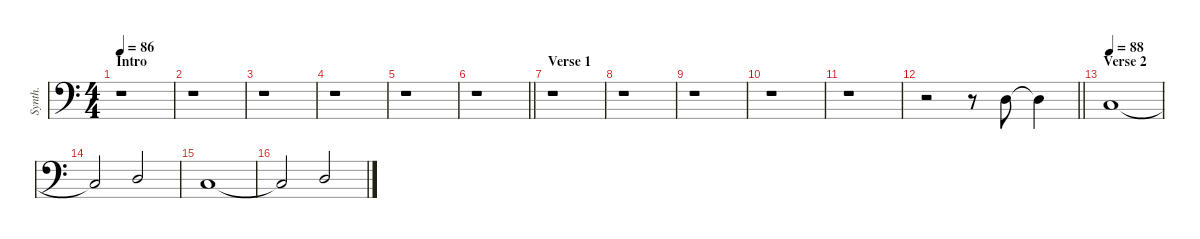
\defaultSystemsLayout 4
\hideDynamics
\bracketExtendMode groupsimilarinstruments
\otherSystemsTrackNameOrientation horizontal
\track ("String Synthesizer" "Synth.") {instrument stringensemble2}
\staff {score}
\tuning (E5 A4 D4 G3)
\ts (4 4)
\section ("" "Intro")
\tempo 86
\clef f4
\ks c
r.1{dy mf instrument stringensemble2 beam Down} |
r.1{beam Down} |
r.1{beam Down} |
r.1{beam Down} |
r.1{beam Down} |
\barLineRight lightlight
r.1{beam Down} |
\section ("" "Verse 1")
r.1{beam Down} |
r.1{beam Down} |
r.1{beam Down} |
r.1{beam Down} |
r.1{beam Down} |
\barLineRight lightlight
r.2{beam Down} r.8{beam Down} -5.4.8{beam Down} -5.4{t}.4{beam Down} |
\section ("" "Verse 2")
\tempo 88
-7.4.1{beam Up} |
-7.4{t}.2{beam Up} -5.4.2{beam Up} |
-7.4.1{beam Up} |
-7.4{t}.2{beam Up} -5.4.2{beam Up}
